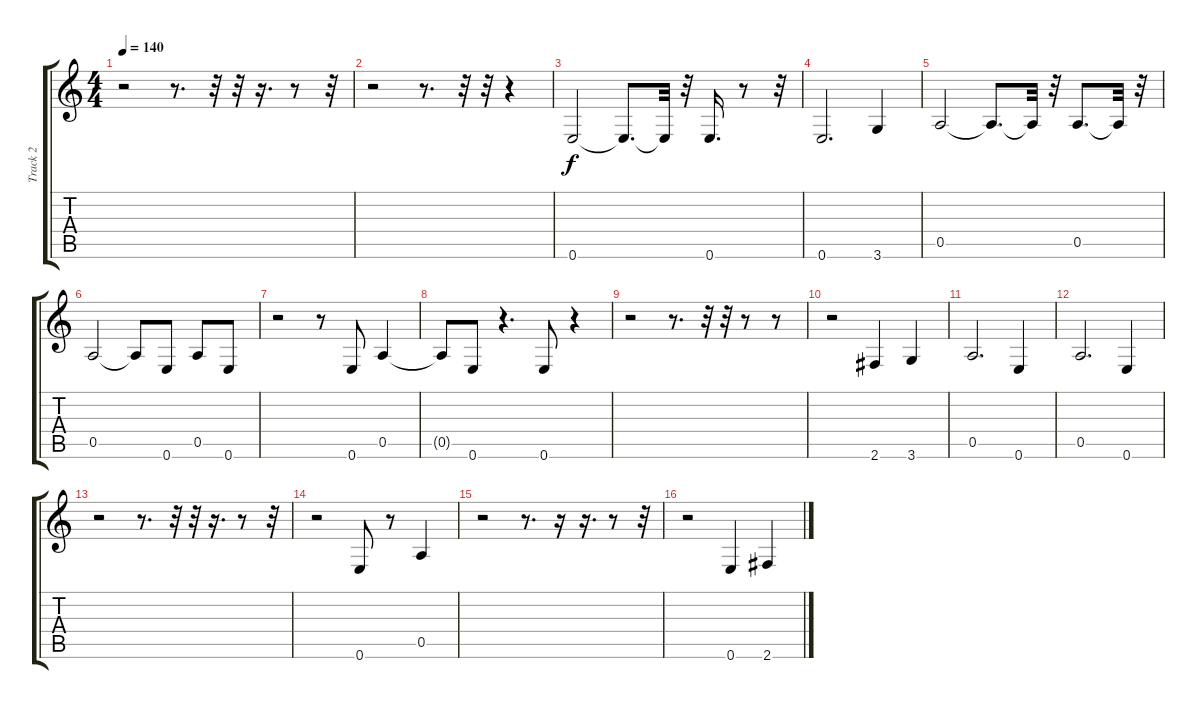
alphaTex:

\track ("Track 2" "Track 2") {instrument fretlessbass}
\staff {score tabs}
\tuning (E4 B3 G3 D3 A2 E2) {hide}
\ts (4 4)
\tempo 140
\clef g2
\ks c
r.2{dy f} r.8{d} r.32 r.32 r.16{d} r.8 r.32 |
r.2 r.8{d} r.32 r.32 r.4 |
0.6.2 0.6{t}.8{d} 0.6{t}.32 r.32 0.6.16{d} r.8 r.32 |
0.6.2{d} 3.6.4 |
0.5.2 0.5{t}.8{d} 0.5{t}.32 r.32 0.5.8{d} 0.5{t}.32 r.32 |
0.5.2 0.5{t}.8 0.6.8 0.5.8 0.6.8 |
r.2 r.8 0.6.8 0.5.4 |
0.5{t}.8 0.6.8 r.4{d} 0.6.8 r.4 |
r.2 r.8{d} r.32 r.32 r.8 r.8 |
r.2 2.6.4 3.6.4 |
0.5.2{d} 0.6.4 |
0.5.2{d} 0.6.4 |
r.2 r.8{d} r.32 r.32 r.16{d} r.8 r.32 |
r.2 0.6.8 r.8 0.5.4 |
r.2 r.8{d} r.16 r.16{d} r.8 r.32 |
r.2 0.6.4 2.6.4
